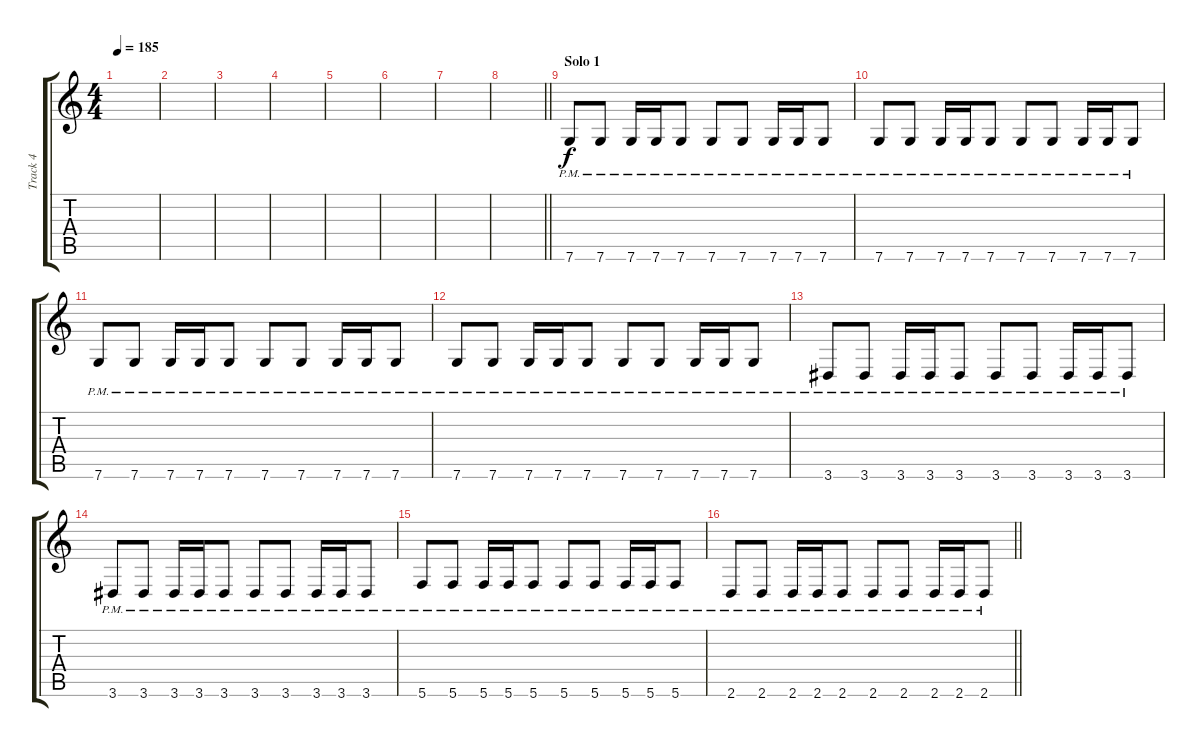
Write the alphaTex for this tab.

\track ("Track 4" "Track 4") {instrument overdrivenguitar}
\staff {score tabs}
\tuning (D4 A3 F3 C3 G2 C2) {hide}
\ts (4 4)
\tempo 185
\clef g2
\ks c
|
|
|
|
|
|
|
\barLineRight lightlight
|
\section ("" "Solo 1")
7.6{pm}.8{dy f} 7.6{pm}.8 7.6{pm}.16 7.6{pm}.16 7.6{pm}.8 7.6{pm}.8 7.6{pm}.8 7.6{pm}.16 7.6{pm}.16 7.6{pm}.8 |
7.6{pm}.8 7.6{pm}.8 7.6{pm}.16 7.6{pm}.16 7.6{pm}.8 7.6{pm}.8 7.6{pm}.8 7.6{pm}.16 7.6{pm}.16 7.6{pm}.8 |
7.6{pm}.8 7.6{pm}.8 7.6{pm}.16 7.6{pm}.16 7.6{pm}.8 7.6{pm}.8 7.6{pm}.8 7.6{pm}.16 7.6{pm}.16 7.6{pm}.8 |
7.6{pm}.8 7.6{pm}.8 7.6{pm}.16 7.6{pm}.16 7.6{pm}.8 7.6{pm}.8 7.6{pm}.8 7.6{pm}.16 7.6{pm}.16 7.6{pm}.8 |
3.6{pm}.8 3.6{pm}.8 3.6{pm}.16 3.6{pm}.16 3.6{pm}.8 3.6{pm}.8 3.6{pm}.8 3.6{pm}.16 3.6{pm}.16 3.6{pm}.8 |
3.6{pm}.8 3.6{pm}.8 3.6{pm}.16 3.6{pm}.16 3.6{pm}.8 3.6{pm}.8 3.6{pm}.8 3.6{pm}.16 3.6{pm}.16 3.6{pm}.8 |
5.6{pm}.8 5.6{pm}.8 5.6{pm}.16 5.6{pm}.16 5.6{pm}.8 5.6{pm}.8 5.6{pm}.8 5.6{pm}.16 5.6{pm}.16 5.6{pm}.8 |
\barLineRight lightlight
2.6{pm}.8 2.6{pm}.8 2.6{pm}.16 2.6{pm}.16 2.6{pm}.8 2.6{pm}.8 2.6{pm}.8 2.6{pm}.16 2.6{pm}.16 2.6{pm}.8
